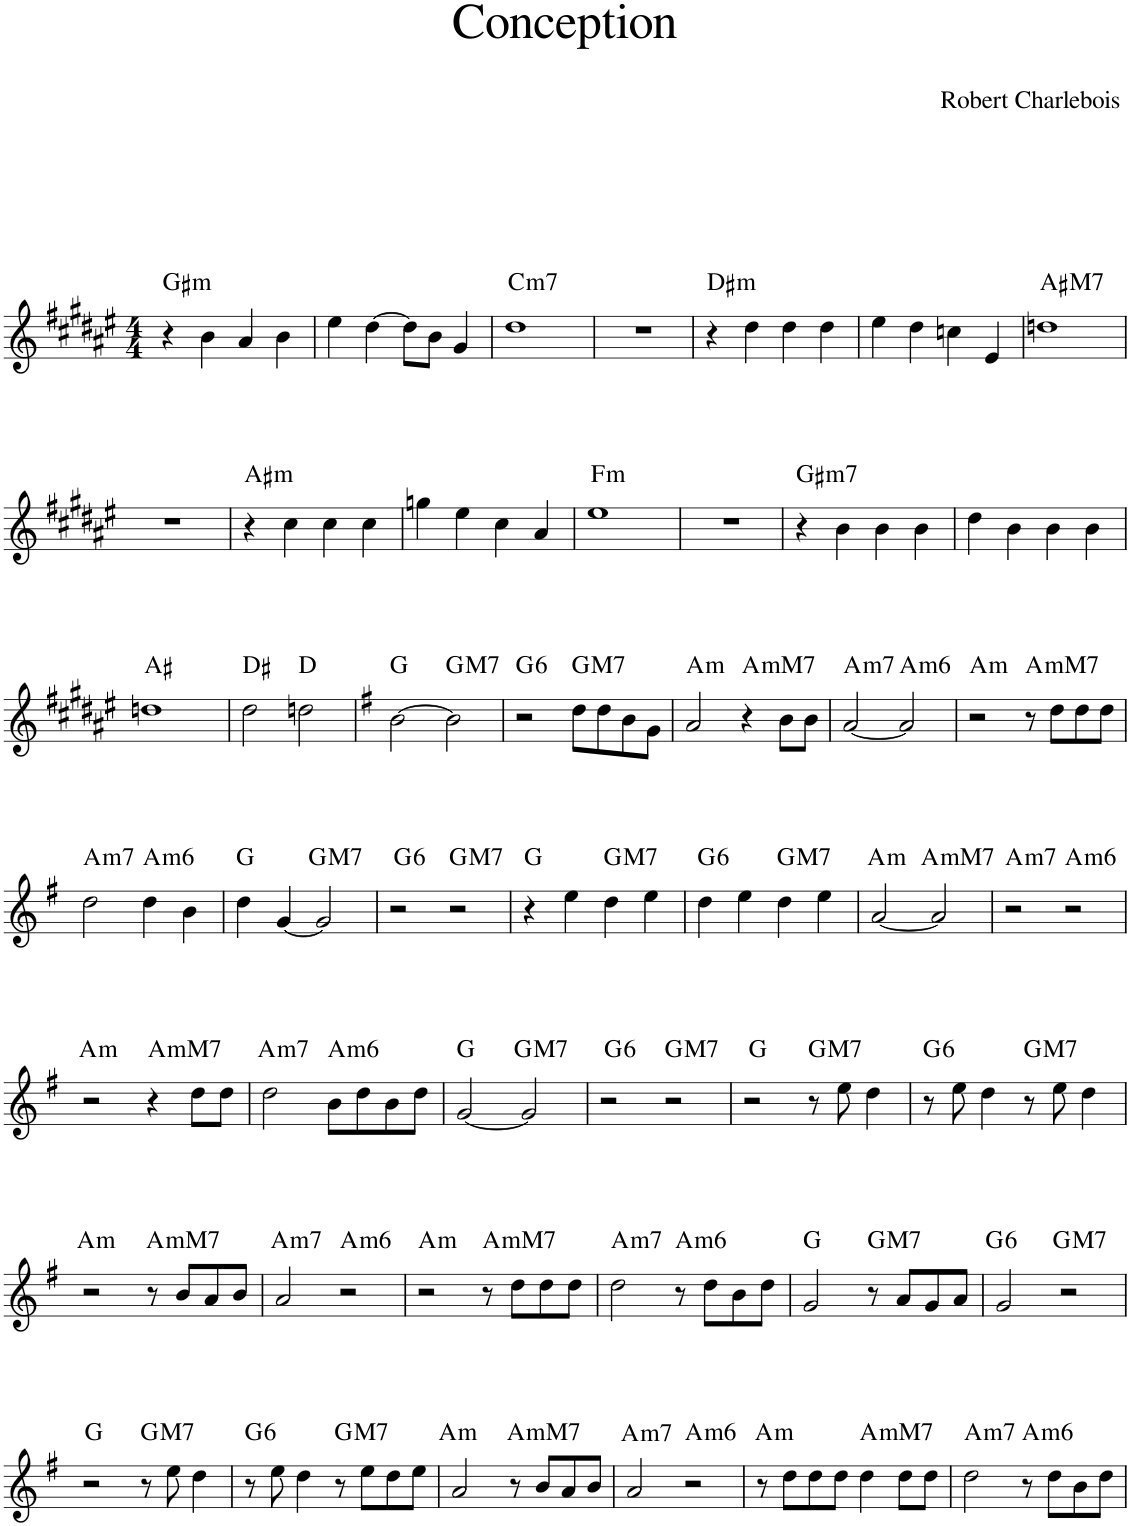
**kern	**harte
*part1	*part1
*staff1	*
*I"Piano	*
*I'Pno.	*
*clefG2	*
*k[f#c#g#d#a#e#]	*
*M4/4	*
=1	=1
!	!LO:H:kt=m
4r	G#:min
4b\	.
4a#/	.
4b\	.
=2	=2
4ee#\	.
[4dd#\	.
8dd#\L]	.
8b\J	.
4g#/	.
=3	=3
!	!LO:H:kt=m7
1dd#	C:min7
=4	=4
1r	.
=5	=5
!	!LO:H:kt=m
4r	D#:min
4dd#\	.
4dd#\	.
4dd#\	.
=6	=6
4ee#\	.
4dd#\	.
4ccn\	.
4e#/	.
=7	=7
!	!LO:H:kt=M7
1ddn	A#:maj7
!!LO:LB:g=z
=8	=8
1r	.
=9	=9
!	!LO:H:kt=m
4r	A#:min
4cc#\	.
4cc#\	.
4cc#\	.
=10	=10
4ggn\	.
4ee#\	.
4cc#\	.
4a#/	.
=11	=11
!	!LO:H:kt=m
1ee#	F:min
=12	=12
1r	.
=13	=13
!	!LO:H:kt=m7
4r	G#:min7
4b\	.
4b\	.
4b\	.
=14	=14
4dd#\	.
4b\	.
4b\	.
4b\	.
!!LO:LB:g=z
=15	=15
1ddn	A#:maj
=16	=16
2dd#\	D#:maj
2ddn\	D:maj
=17	=17
*k[f#]	*
[2b\	G:maj
!	!LO:H:kt=M7
2b\]	G:maj7
=18	=18
!	!LO:H:kt=6
2r	G:maj6
!	!LO:H:kt=M7
8dd\L	G:maj7
8dd\	.
8b\	.
8g\J	.
=19	=19
!	!LO:H:kt=m
2a/	A:min
!	!LO:H:kt=mM7
4r	A:minmaj7
8b\L	.
8b\J	.
=20	=20
!	!LO:H:kt=m7
[2a/	A:min7
!	!LO:H:kt=m6
2a/]	A:min6
=21	=21
!	!LO:H:kt=m
2r	A:min
!	!LO:H:kt=mM7
8r	A:minmaj7
8dd\L	.
8dd\	.
8dd\J	.
!!LO:LB:g=z
=22	=22
!	!LO:H:kt=m7
2dd\	A:min7
!	!LO:H:kt=m6
4dd\	A:min6
4b\	.
=23	=23
4dd\	G:maj
[4g/	.
!	!LO:H:kt=M7
2g/]	G:maj7
=24	=24
!	!LO:H:kt=6
2r	G:maj6
!	!LO:H:kt=M7
2r	G:maj7
=25	=25
4r	G:maj
4ee\	.
!	!LO:H:kt=M7
4dd\	G:maj7
4ee\	.
=26	=26
!	!LO:H:kt=6
4dd\	G:maj6
4ee\	.
!	!LO:H:kt=M7
4dd\	G:maj7
4ee\	.
=27	=27
!	!LO:H:kt=m
[2a/	A:min
!	!LO:H:kt=mM7
2a/]	A:minmaj7
=28	=28
!	!LO:H:kt=m7
2r	A:min7
!	!LO:H:kt=m6
2r	A:min6
!!LO:LB:g=z
=29	=29
!	!LO:H:kt=m
2r	A:min
!	!LO:H:kt=mM7
4r	A:minmaj7
8dd\L	.
8dd\J	.
=30	=30
!	!LO:H:kt=m7
2dd\	A:min7
!	!LO:H:kt=m6
8b\L	A:min6
8dd\	.
8b\	.
8dd\J	.
=31	=31
[2g/	G:maj
!	!LO:H:kt=M7
2g/]	G:maj7
=32	=32
!	!LO:H:kt=6
2r	G:maj6
!	!LO:H:kt=M7
2r	G:maj7
=33	=33
2r	G:maj
!	!LO:H:kt=M7
8r	G:maj7
8ee\	.
4dd\	.
=34	=34
!	!LO:H:kt=6
8r	G:maj6
8ee\	.
4dd\	.
!	!LO:H:kt=M7
8r	G:maj7
8ee\	.
4dd\	.
!!LO:LB:g=z
=35	=35
!	!LO:H:kt=m
2r	A:min
!	!LO:H:kt=mM7
8r	A:minmaj7
8b/L	.
8a/	.
8b/J	.
=36	=36
!	!LO:H:kt=m7
2a/	A:min7
!	!LO:H:kt=m6
2r	A:min6
=37	=37
!	!LO:H:kt=m
2r	A:min
!	!LO:H:kt=mM7
8r	A:minmaj7
8dd\L	.
8dd\	.
8dd\J	.
=38	=38
!	!LO:H:kt=m7
2dd\	A:min7
!	!LO:H:kt=m6
8r	A:min6
8dd\L	.
8b\	.
8dd\J	.
=39	=39
2g/	G:maj
!	!LO:H:kt=M7
8r	G:maj7
8a/L	.
8g/	.
8a/J	.
=40	=40
!	!LO:H:kt=6
2g/	G:maj6
!	!LO:H:kt=M7
2r	G:maj7
!!LO:LB:g=z
=41	=41
2r	G:maj
!	!LO:H:kt=M7
8r	G:maj7
8ee\	.
4dd\	.
=42	=42
!	!LO:H:kt=6
8r	G:maj6
8ee\	.
4dd\	.
!	!LO:H:kt=M7
8r	G:maj7
8ee\L	.
8dd\	.
8ee\J	.
=43	=43
!	!LO:H:kt=m
2a/	A:min
!	!LO:H:kt=mM7
8r	A:minmaj7
8b/L	.
8a/	.
8b/J	.
=44	=44
!	!LO:H:kt=m7
2a/	A:min7
!	!LO:H:kt=m6
2r	A:min6
=45	=45
!	!LO:H:kt=m
8r	A:min
8dd\L	.
8dd\	.
8dd\J	.
!	!LO:H:kt=mM7
4dd\	A:minmaj7
8dd\L	.
8dd\J	.
=46	=46
!	!LO:H:kt=m7
2dd\	A:min7
!	!LO:H:kt=m6
8r	A:min6
8dd\L	.
8b\	.
8dd\J	.
=	=
*-	*-
